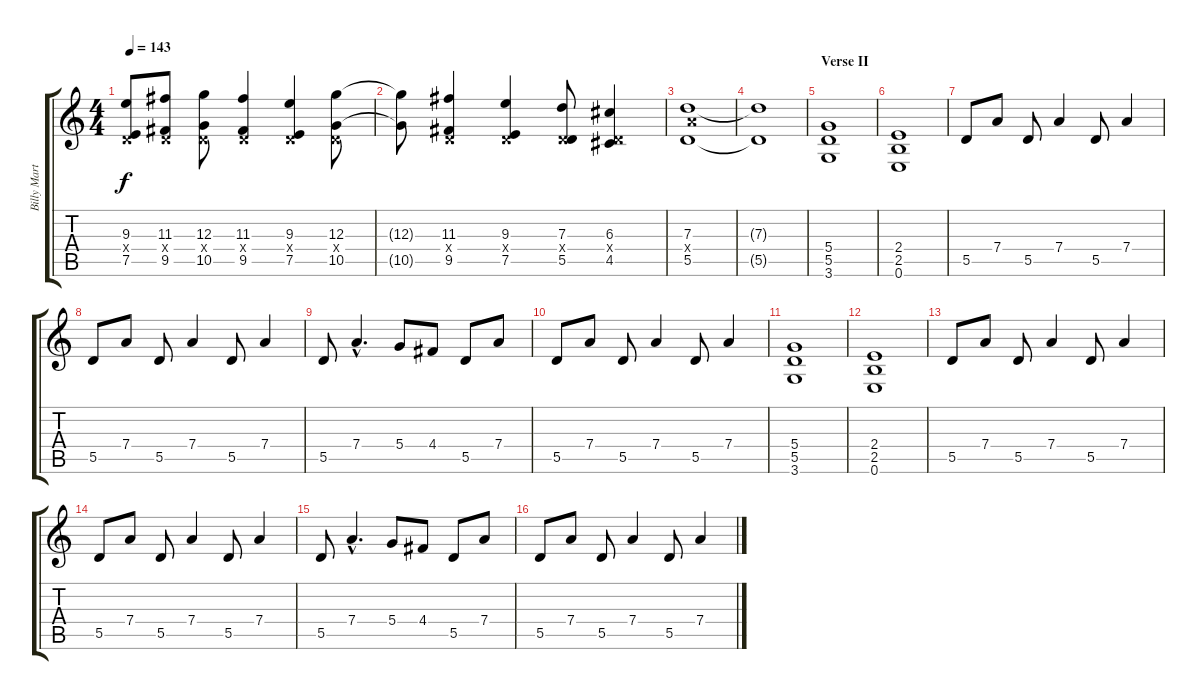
\track ("Billy Martin - Lead Guitar" "Billy Mart") {instrument overdrivenguitar}
\staff {score tabs}
\tuning (E4 B3 G3 D3 A2 E2) {hide}
\ts (4 4)
\tempo 143
\clef g2
\ks c
(9.3 0.4{x} 7.5).8{dy f} (11.3 0.4{x} 9.5).8 (12.3 0.4{x} 10.5).8 (11.3 0.4{x} 9.5).4 (9.3 0.4{x} 7.5).4 (12.3 0.4{x} 10.5).8 |
(12.3{t} 10.5{t}).8 (11.3 0.4{x} 9.5).4 (9.3 0.4{x} 7.5).4 (7.3 0.4{x} 5.5).8 (6.3 0.4{x} 4.5).4 |
(7.3 7.4{x} 5.5).1 |
(7.3{t} 5.5{t}).1 |
\section ("" "Verse II")
(5.4 5.5 3.6).1 |
(2.4 2.5 0.6).1 |
5.5.8{instrument electricguitarclean} 7.4.8 5.5.8 7.4.4 5.5.8 7.4.4 |
5.5.8 7.4.8 5.5.8 7.4.4 5.5.8 7.4.4 |
5.5.8 7.4{hac}.4{d} 5.4.8 4.4.8 5.5.8 7.4.8 |
5.5.8 7.4.8 5.5.8 7.4.4 5.5.8 7.4.4 |
(5.4 5.5 3.6).1{instrument overdrivenguitar} |
(2.4 2.5 0.6).1 |
5.5.8{instrument electricguitarclean} 7.4.8 5.5.8 7.4.4 5.5.8 7.4.4 |
5.5.8 7.4.8 5.5.8 7.4.4 5.5.8 7.4.4 |
5.5.8 7.4{hac}.4{d} 5.4.8 4.4.8 5.5.8 7.4.8 |
5.5.8 7.4.8 5.5.8 7.4.4 5.5.8 7.4.4
